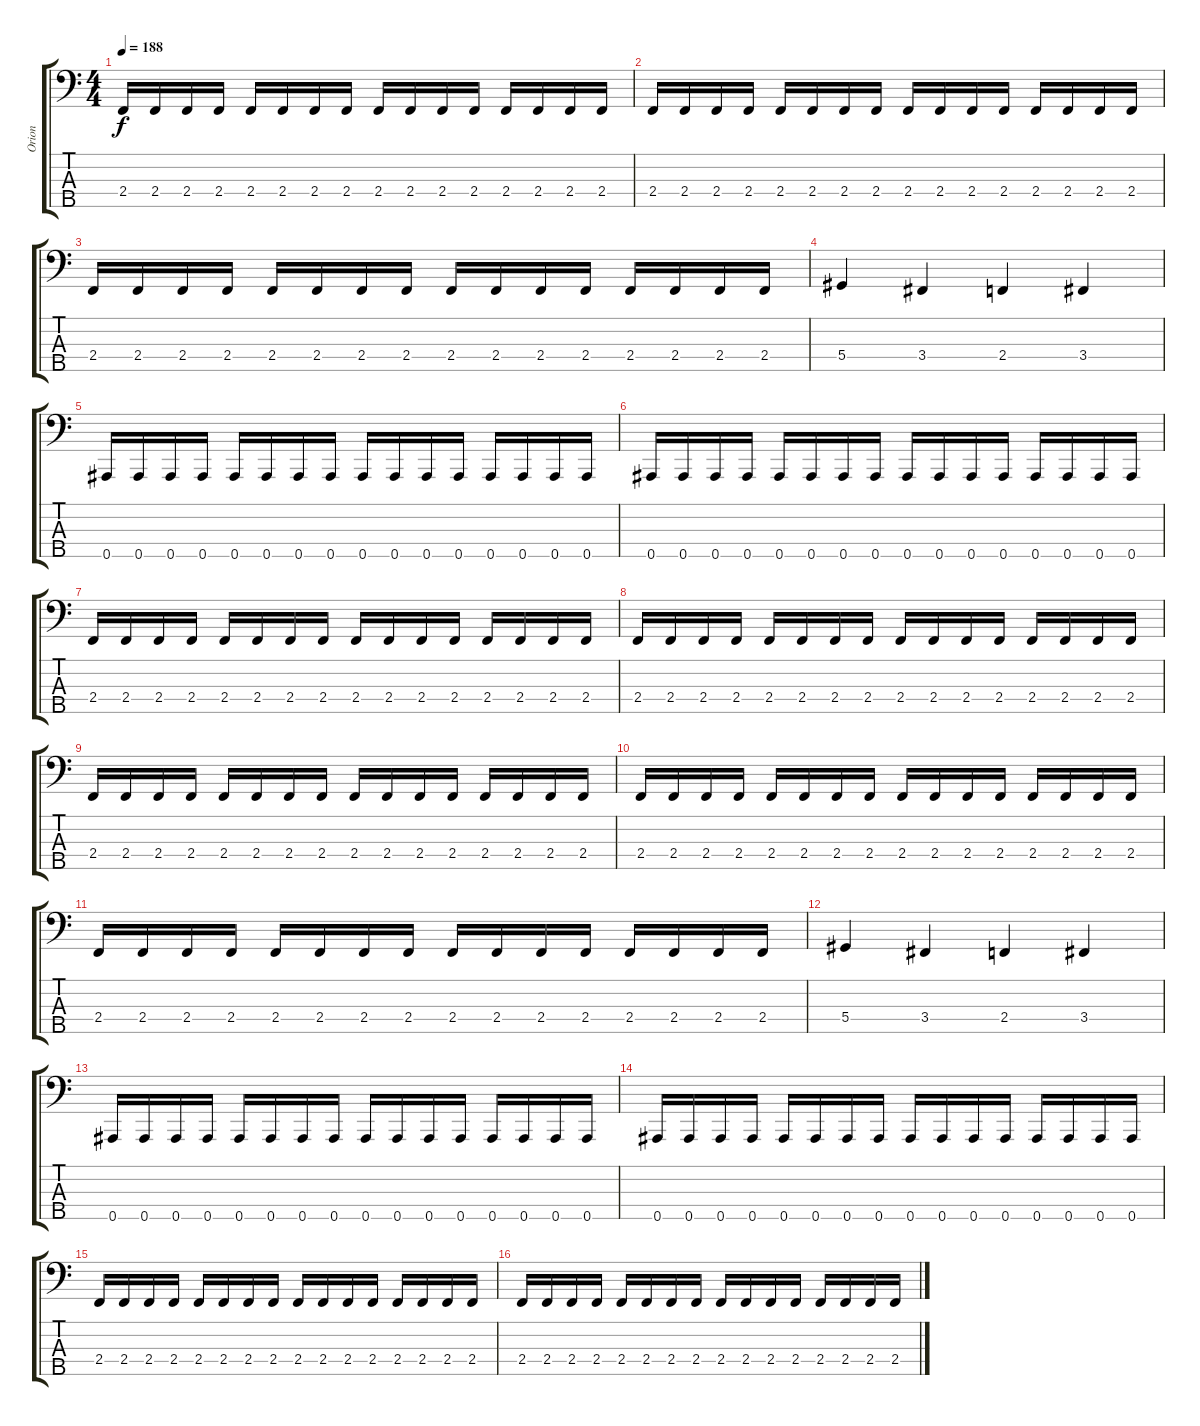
\track ("Orion" "Orion") {instrument electricbassfinger}
\staff {score tabs}
\tuning (Gb2 Db2 Ab1 Eb1 Bb0) {hide}
\ts (4 4)
\tempo 188
\clef f4
\ks c
2.4.16{dy f} 2.4.16 2.4.16 2.4.16 2.4.16 2.4.16 2.4.16 2.4.16 2.4.16 2.4.16 2.4.16 2.4.16 2.4.16 2.4.16 2.4.16 2.4.16 |
2.4.16 2.4.16 2.4.16 2.4.16 2.4.16 2.4.16 2.4.16 2.4.16 2.4.16 2.4.16 2.4.16 2.4.16 2.4.16 2.4.16 2.4.16 2.4.16 |
2.4.16 2.4.16 2.4.16 2.4.16 2.4.16 2.4.16 2.4.16 2.4.16 2.4.16 2.4.16 2.4.16 2.4.16 2.4.16 2.4.16 2.4.16 2.4.16 |
5.4.4 3.4.4 2.4.4 3.4.4 |
0.5.16 0.5.16 0.5.16 0.5.16 0.5.16 0.5.16 0.5.16 0.5.16 0.5.16 0.5.16 0.5.16 0.5.16 0.5.16 0.5.16 0.5.16 0.5.16 |
0.5.16 0.5.16 0.5.16 0.5.16 0.5.16 0.5.16 0.5.16 0.5.16 0.5.16 0.5.16 0.5.16 0.5.16 0.5.16 0.5.16 0.5.16 0.5.16 |
2.4.16 2.4.16 2.4.16 2.4.16 2.4.16 2.4.16 2.4.16 2.4.16 2.4.16 2.4.16 2.4.16 2.4.16 2.4.16 2.4.16 2.4.16 2.4.16 |
2.4.16 2.4.16 2.4.16 2.4.16 2.4.16 2.4.16 2.4.16 2.4.16 2.4.16 2.4.16 2.4.16 2.4.16 2.4.16 2.4.16 2.4.16 2.4.16 |
2.4.16 2.4.16 2.4.16 2.4.16 2.4.16 2.4.16 2.4.16 2.4.16 2.4.16 2.4.16 2.4.16 2.4.16 2.4.16 2.4.16 2.4.16 2.4.16 |
2.4.16 2.4.16 2.4.16 2.4.16 2.4.16 2.4.16 2.4.16 2.4.16 2.4.16 2.4.16 2.4.16 2.4.16 2.4.16 2.4.16 2.4.16 2.4.16 |
2.4.16 2.4.16 2.4.16 2.4.16 2.4.16 2.4.16 2.4.16 2.4.16 2.4.16 2.4.16 2.4.16 2.4.16 2.4.16 2.4.16 2.4.16 2.4.16 |
5.4.4 3.4.4 2.4.4 3.4.4 |
0.5.16 0.5.16 0.5.16 0.5.16 0.5.16 0.5.16 0.5.16 0.5.16 0.5.16 0.5.16 0.5.16 0.5.16 0.5.16 0.5.16 0.5.16 0.5.16 |
0.5.16 0.5.16 0.5.16 0.5.16 0.5.16 0.5.16 0.5.16 0.5.16 0.5.16 0.5.16 0.5.16 0.5.16 0.5.16 0.5.16 0.5.16 0.5.16 |
2.4.16 2.4.16 2.4.16 2.4.16 2.4.16 2.4.16 2.4.16 2.4.16 2.4.16 2.4.16 2.4.16 2.4.16 2.4.16 2.4.16 2.4.16 2.4.16 |
2.4.16 2.4.16 2.4.16 2.4.16 2.4.16 2.4.16 2.4.16 2.4.16 2.4.16 2.4.16 2.4.16 2.4.16 2.4.16 2.4.16 2.4.16 2.4.16
